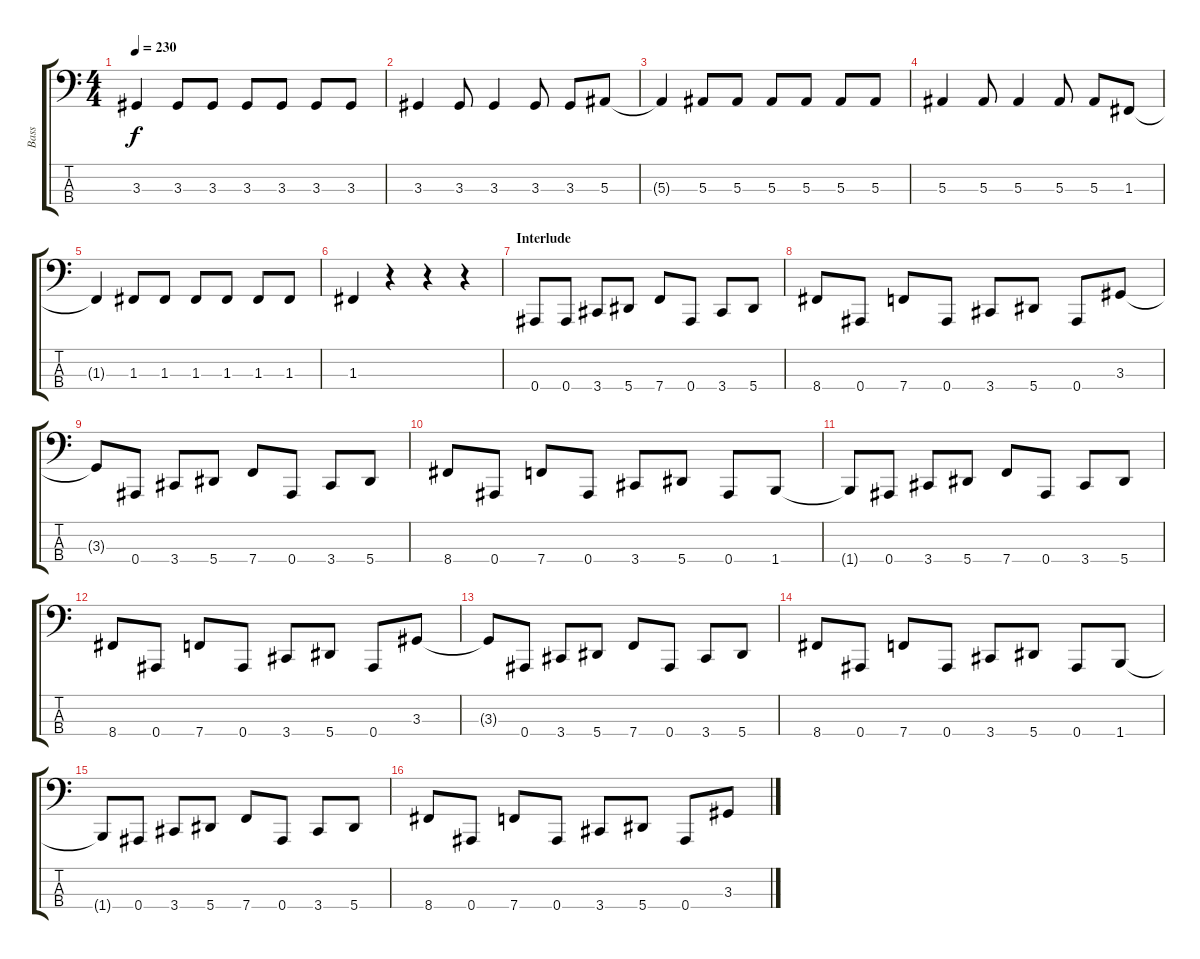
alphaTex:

\track ("Bass" "Bass") {instrument electricbasspick}
\staff {score tabs}
\tuning (Eb2 Bb1 F1 Bb0) {hide}
\ts (4 4)
\tempo 230
\clef f4
\ks c
3.3{t}.4{dy f} 3.3.8 3.3.8 3.3.8 3.3.8 3.3.8 3.3.8 |
3.3.4 3.3.8 3.3.4 3.3.8 3.3.8 5.3.8 |
5.3{t}.4 5.3.8 5.3.8 5.3.8 5.3.8 5.3.8 5.3.8 |
5.3.4 5.3.8 5.3.4 5.3.8 5.3.8 1.3.8 |
1.3{t}.4 1.3.8 1.3.8 1.3.8 1.3.8 1.3.8 1.3.8 |
1.3.4 r.4 r.4 r.4 |
\section ("" "Interlude")
0.4.8 0.4.8 3.4.8 5.4.8 7.4.8 0.4.8 3.4.8 5.4.8 |
8.4.8 0.4.8 7.4.8 0.4.8 3.4.8 5.4.8 0.4.8 3.3.8 |
3.3{t}.8 0.4.8 3.4.8 5.4.8 7.4.8 0.4.8 3.4.8 5.4.8 |
8.4.8 0.4.8 7.4.8 0.4.8 3.4.8 5.4.8 0.4.8 1.4.8 |
1.4{t}.8 0.4.8 3.4.8 5.4.8 7.4.8 0.4.8 3.4.8 5.4.8 |
8.4.8 0.4.8 7.4.8 0.4.8 3.4.8 5.4.8 0.4.8 3.3.8 |
3.3{t}.8 0.4.8 3.4.8 5.4.8 7.4.8 0.4.8 3.4.8 5.4.8 |
8.4.8 0.4.8 7.4.8 0.4.8 3.4.8 5.4.8 0.4.8 1.4.8 |
1.4{t}.8 0.4.8 3.4.8 5.4.8 7.4.8 0.4.8 3.4.8 5.4.8 |
8.4.8 0.4.8 7.4.8 0.4.8 3.4.8 5.4.8 0.4.8 3.3.8
